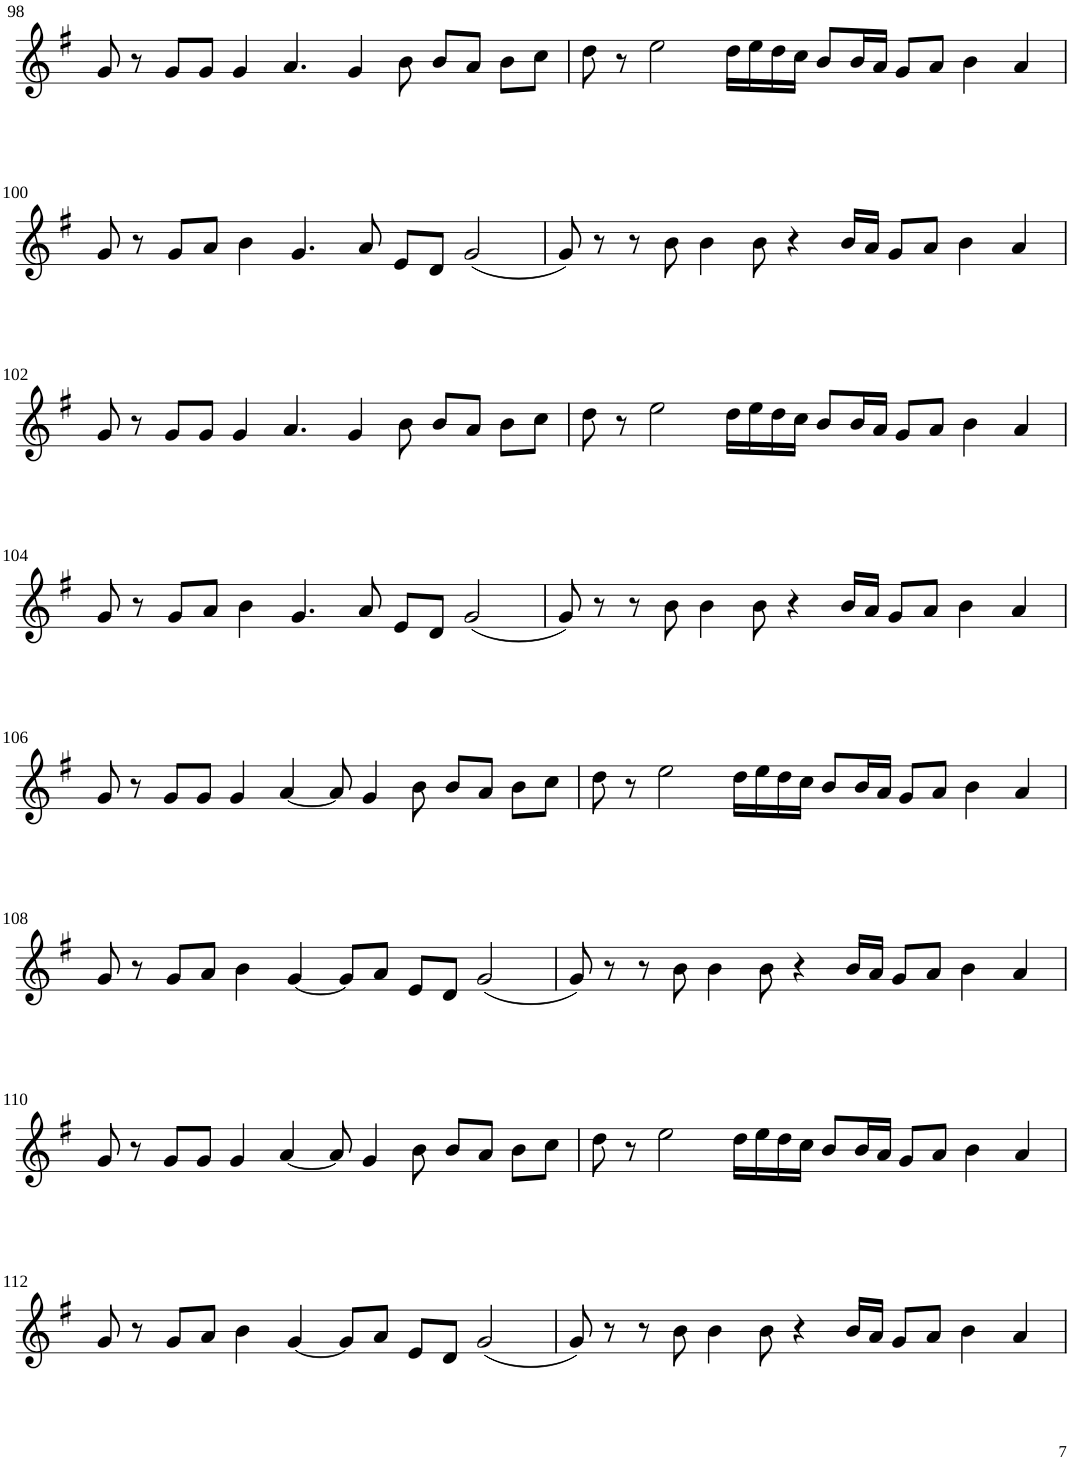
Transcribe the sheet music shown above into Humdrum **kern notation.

**kern
*part1
*staff1
*I"Violin
!!LO:PB:g=z
*clefG2
*k[f#]
*G:
*M8/4
=98
8g/
8r
8g/L
8g/J
4g/
4.a/
4g/
8b\
8b/L
8a/J
8b\L
8cc\J
=99
8dd\
8r
2ee\
16dd\LL
16ee\
16dd\
16cc\JJ
8b/L
16b/L
16a/JJ
8g/L
8a/J
4b\
4a/
!!LO:LB:g=z
=100
8g/
8r
8g/L
8a/J
4b\
4.g/
8a/
8e/L
8d/J
(2g/
=101
8g/)
8r
8r
8b\
4b\
8b\
4r
16b/LL
16a/JJ
8g/L
8a/J
4b\
4a/
!!LO:LB:g=z
=102
8g/
8r
8g/L
8g/J
4g/
4.a/
4g/
8b\
8b/L
8a/J
8b\L
8cc\J
=103
8dd\
8r
2ee\
16dd\LL
16ee\
16dd\
16cc\JJ
8b/L
16b/L
16a/JJ
8g/L
8a/J
4b\
4a/
!!LO:LB:g=z
=104
8g/
8r
8g/L
8a/J
4b\
4.g/
8a/
8e/L
8d/J
(2g/
=105
8g/)
8r
8r
8b\
4b\
8b\
4r
16b/LL
16a/JJ
8g/L
8a/J
4b\
4a/
!!LO:LB:g=z
=106
8g/
8r
8g/L
8g/J
4g/
[4a/
8a/]
4g/
8b\
8b/L
8a/J
8b\L
8cc\J
=107
8dd\
8r
2ee\
16dd\LL
16ee\
16dd\
16cc\JJ
8b/L
16b/L
16a/JJ
8g/L
8a/J
4b\
4a/
!!LO:LB:g=z
=108
8g/
8r
8g/L
8a/J
4b\
[4g/
8g/L]
8a/J
8e/L
8d/J
(2g/
=109
8g/)
8r
8r
8b\
4b\
8b\
4r
16b/LL
16a/JJ
8g/L
8a/J
4b\
4a/
!!LO:LB:g=z
=110
8g/
8r
8g/L
8g/J
4g/
[4a/
8a/]
4g/
8b\
8b/L
8a/J
8b\L
8cc\J
=111
8dd\
8r
2ee\
16dd\LL
16ee\
16dd\
16cc\JJ
8b/L
16b/L
16a/JJ
8g/L
8a/J
4b\
4a/
!!LO:LB:g=z
=112
8g/
8r
8g/L
8a/J
4b\
[4g/
8g/L]
8a/J
8e/L
8d/J
(2g/
=113
8g/)
8r
8r
8b\
4b\
8b\
4r
16b/LL
16a/JJ
8g/L
8a/J
4b\
4a/
=
*-
